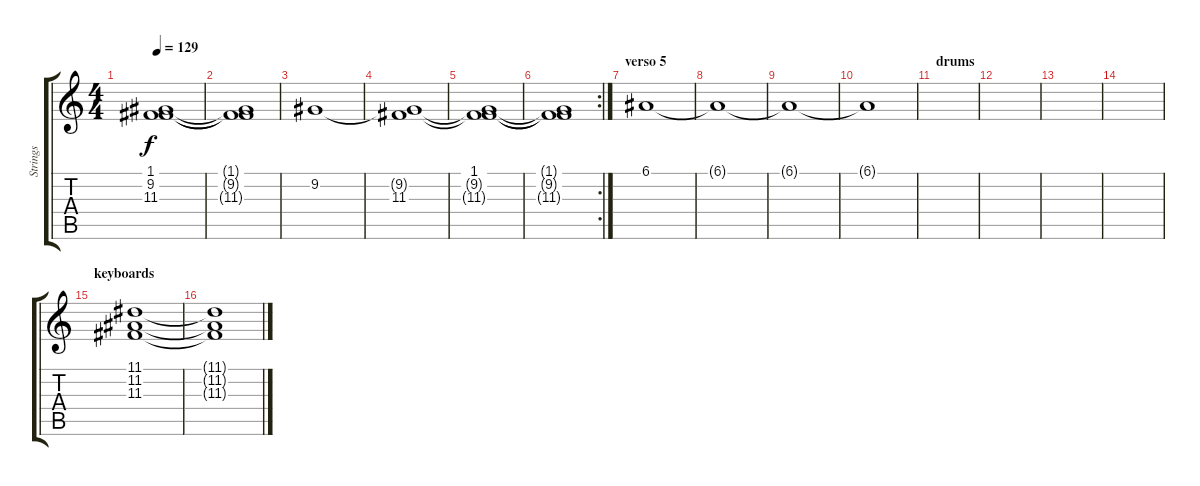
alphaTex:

\track ("Strings" "Strings") {instrument stringensemble1}
\staff {score tabs}
\tuning (E4 B3 G3 D3 A2 E2) {hide}
\ts (4 4)
\tempo 129
\clef g2
\ks c
(1.1 9.2{t} 11.3{t}).1{dy f} |
(1.1{t} 9.2{t} 11.3{t}).1 |
9.2.1 |
(9.2{t} 11.3).1 |
(1.1 9.2{t} 11.3{t}).1 |
\rc 2
(1.1{t} 9.2{t} 11.3{t}).1 |
\section ("" "verso 5")
6.1.1{volume 8} |
6.1{t}.1 |
6.1{t}.1{volume 1} |
6.1{t}.1 |
\section ("" "drums")
|
|
|
|
\section ("" "keyboards")
(11.1 11.2 11.3).1{volume 11} |
(11.1{t} 11.2{t} 11.3{t}).1
